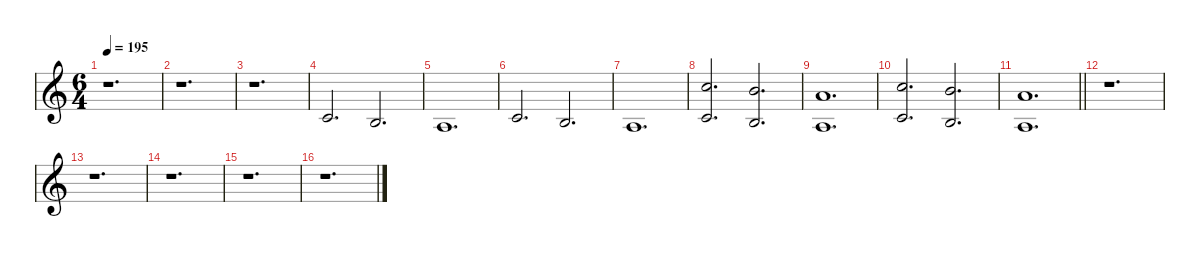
\defaultSystemsLayout 4
\hideDynamics
\bracketExtendMode nobrackets
\singleTrackTrackNamePolicy hidden
\multiTrackTrackNamePolicy hidden
\firstSystemTrackNameMode fullname
\firstSystemTrackNameOrientation horizontal
\otherSystemsTrackNameOrientation horizontal
\track ("Keyboards" "vln.") {defaultSystemsLayout 16 instrument stringensemble1}
\staff {score}
\tuning (D4 A3 F3 D3 A2 D2)
\ts (6 4)
\tempo 195
\clef g2
\ks c
r.1{d dy f beam Down} |
r.1{d beam Down} |
r.1{d beam Down} |
7.3.2{d instrument drawbarorgan beam Up} 6.3.2{d beam Up} |
4.3.1{d beam Up} |
7.3.2{d beam Up} 6.3.2{d beam Up} |
4.3.1{d beam Up} |
(10.1 7.3).2{d dy mp beam Up} (9.1 6.3).2{d beam Up} |
(7.1 4.3).1{d beam Up} |
(10.1 7.3).2{d beam Up} (9.1 6.3).2{d beam Up} |
\barLineRight lightlight
(7.1 4.3).1{d beam Up} |
r.1{d beam Down} |
r.1{d beam Down} |
r.1{d beam Down} |
r.1{d beam Down} |
r.1{d beam Down}
